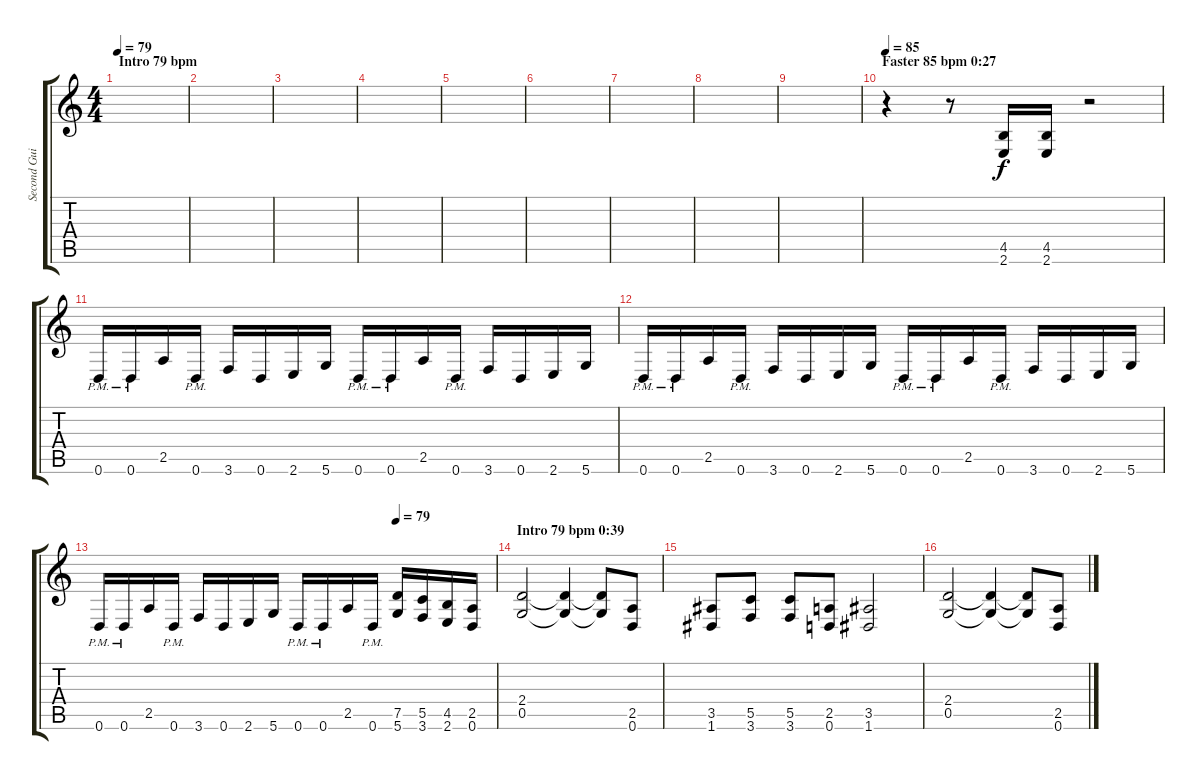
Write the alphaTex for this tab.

\track ("Second Guitar" "Second Gui") {instrument overdrivenguitar}
\staff {score tabs}
\tuning (D4 A3 F3 C3 G2 D2) {hide}
\ts (4 4)
\section ("" "Intro 79 bpm")
\tempo 79
\clef g2
\ks c
|
|
|
|
|
|
|
|
|
\section ("" "Faster 85 bpm 0:27 ")
\tempo 85
r.4 r.8 (4.5 2.6).16 (4.5 2.6).16 r.2 |
0.6{pm}.16 0.6{pm}.16 2.5.16 0.6{pm}.16 3.6.16 0.6.16 2.6.16 5.6.16 0.6{pm}.16 0.6{pm}.16 2.5.16 0.6{pm}.16 3.6.16 0.6.16 2.6.16 5.6.16 |
0.6{pm}.16 0.6{pm}.16 2.5.16 0.6{pm}.16 3.6.16 0.6.16 2.6.16 5.6.16 0.6{pm}.16 0.6{pm}.16 2.5.16 0.6{pm}.16 3.6.16 0.6.16 2.6.16 5.6.16 |
\tempo (79 0.75)
0.6{pm}.16 0.6{pm}.16 2.5.16 0.6{pm}.16 3.6.16 0.6.16 2.6.16 5.6.16 0.6{pm}.16 0.6{pm}.16 2.5.16 0.6{pm}.16 (7.5 5.6).16 (5.5 3.6).16 (4.5 2.6).16 (2.5 0.6).16 |
\section ("" "Intro 79 bpm 0:39")
(2.4 0.5).2 (2.4{t} 0.5{t}).4 (2.4{t} 0.5{t}).8 (2.5 0.6).8 |
(3.5 1.6).8 (5.5 3.6).8 (5.5 3.6).8 (2.5 0.6).8 (3.5 1.6).2 |
(2.4 0.5).2 (2.4{t} 0.5{t}).4 (2.4{t} 0.5{t}).8 (2.5 0.6).8
